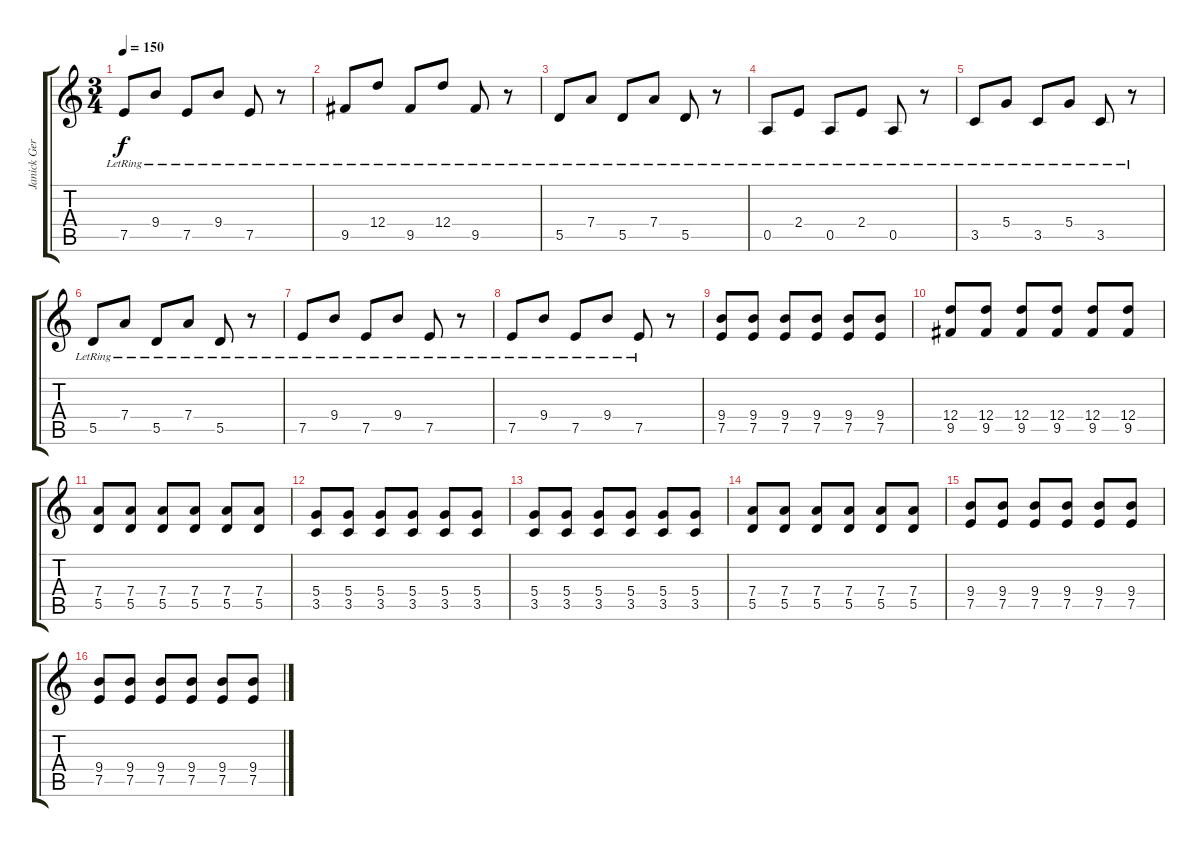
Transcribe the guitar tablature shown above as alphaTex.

\track ("Janick Gers" "Janick Ger") {instrument overdrivenguitar}
\staff {score tabs}
\tuning (E4 B3 G3 D3 A2 E2) {hide}
\ts (3 4)
\tempo 150
\clef g2
\ks c
7.5{lr}.8{dy f} 9.4{lr}.8 7.5{lr}.8 9.4{lr}.8 7.5{lr}.8 r.8 |
9.5{lr}.8 12.4{lr}.8 9.5{lr}.8 12.4{lr}.8 9.5{lr}.8 r.8 |
5.5{lr}.8 7.4{lr}.8 5.5{lr}.8 7.4{lr}.8 5.5{lr}.8 r.8 |
0.5{lr}.8 2.4{lr}.8 0.5{lr}.8 2.4{lr}.8 0.5{lr}.8 r.8 |
3.5{lr}.8 5.4{lr}.8 3.5{lr}.8 5.4{lr}.8 3.5{lr}.8 r.8 |
5.5{lr}.8 7.4{lr}.8 5.5{lr}.8 7.4{lr}.8 5.5{lr}.8 r.8 |
7.5{lr}.8 9.4{lr}.8 7.5{lr}.8 9.4{lr}.8 7.5{lr}.8 r.8 |
7.5{lr}.8 9.4{lr}.8 7.5{lr}.8 9.4{lr}.8 7.5{lr}.8 r.8 |
(9.4 7.5).8{instrument electricguitarmuted} (9.4 7.5).8 (9.4 7.5).8 (9.4 7.5).8 (9.4 7.5).8 (9.4 7.5).8 |
(12.4 9.5).8 (12.4 9.5).8 (12.4 9.5).8 (12.4 9.5).8 (12.4 9.5).8 (12.4 9.5).8 |
(7.4 5.5).8 (7.4 5.5).8 (7.4 5.5).8 (7.4 5.5).8 (7.4 5.5).8 (7.4 5.5).8 |
(5.4 3.5).8 (5.4 3.5).8 (5.4 3.5).8 (5.4 3.5).8 (5.4 3.5).8 (5.4 3.5).8 |
(5.4 3.5).8 (5.4 3.5).8 (5.4 3.5).8 (5.4 3.5).8 (5.4 3.5).8 (5.4 3.5).8 |
(7.4 5.5).8 (7.4 5.5).8 (7.4 5.5).8 (7.4 5.5).8 (7.4 5.5).8 (7.4 5.5).8 |
(9.4 7.5).8 (9.4 7.5).8 (9.4 7.5).8 (9.4 7.5).8 (9.4 7.5).8 (9.4 7.5).8 |
(9.4 7.5).8 (9.4 7.5).8 (9.4 7.5).8 (9.4 7.5).8 (9.4 7.5).8 (9.4 7.5).8
